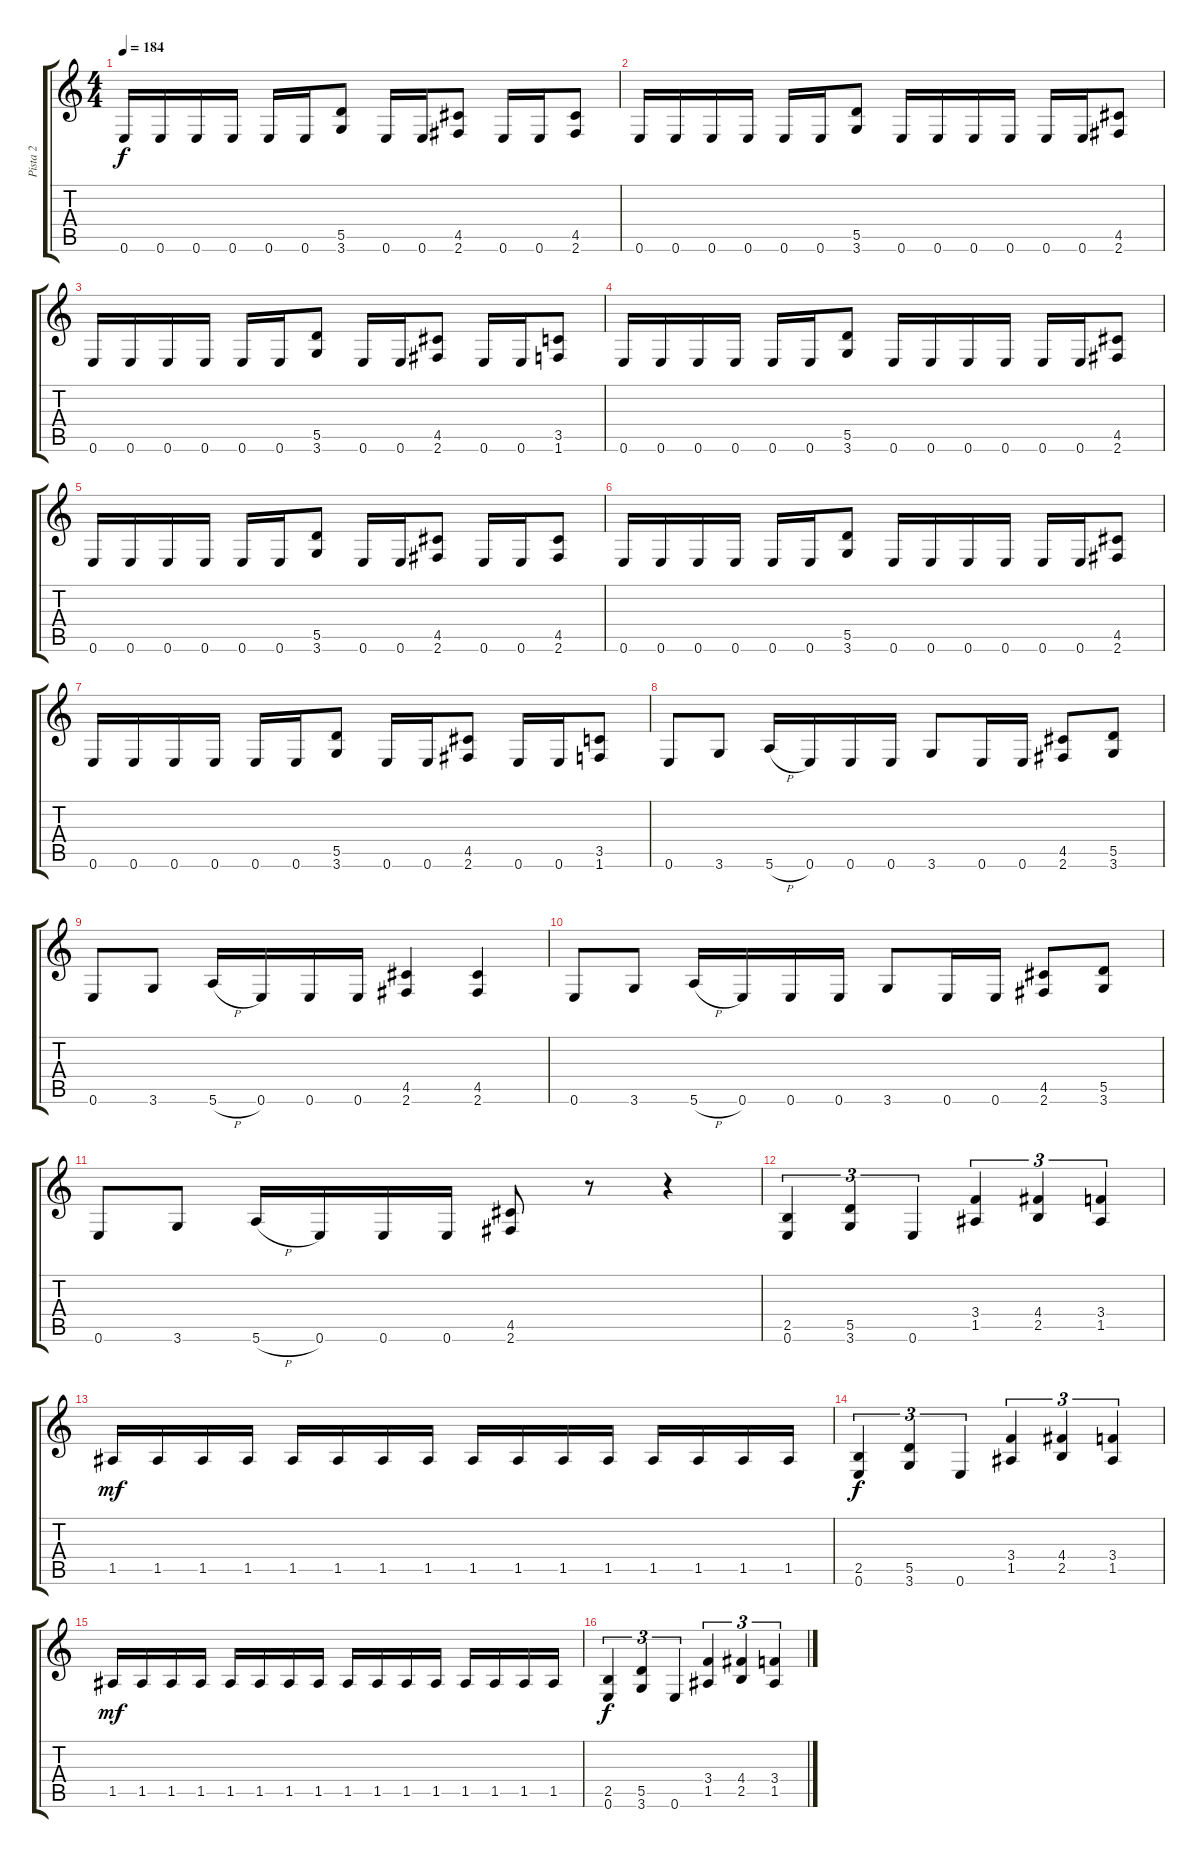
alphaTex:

\track ("Pista 2" "Pista 2") {instrument overdrivenguitar}
\staff {score tabs}
\tuning (E4 B3 G3 D3 A2 E2) {hide}
\ts (4 4)
\tempo 184
\clef g2
\ks c
0.6.16{dy f} 0.6.16 0.6.16 0.6.16 0.6.16 0.6.16 (5.5 3.6).8 0.6.16 0.6.16 (4.5 2.6).8 0.6.16 0.6.16 (4.5 2.6).8 |
0.6.16 0.6.16 0.6.16 0.6.16 0.6.16 0.6.16 (5.5 3.6).8 0.6.16 0.6.16 0.6.16 0.6.16 0.6.16 0.6.16 (4.5 2.6).8 |
0.6.16 0.6.16 0.6.16 0.6.16 0.6.16 0.6.16 (5.5 3.6).8 0.6.16 0.6.16 (4.5 2.6).8 0.6.16 0.6.16 (3.5 1.6).8 |
0.6.16 0.6.16 0.6.16 0.6.16 0.6.16 0.6.16 (5.5 3.6).8 0.6.16 0.6.16 0.6.16 0.6.16 0.6.16 0.6.16 (4.5 2.6).8 |
0.6.16 0.6.16 0.6.16 0.6.16 0.6.16 0.6.16 (5.5 3.6).8 0.6.16 0.6.16 (4.5 2.6).8 0.6.16 0.6.16 (4.5 2.6).8 |
0.6.16 0.6.16 0.6.16 0.6.16 0.6.16 0.6.16 (5.5 3.6).8 0.6.16 0.6.16 0.6.16 0.6.16 0.6.16 0.6.16 (4.5 2.6).8 |
0.6.16 0.6.16 0.6.16 0.6.16 0.6.16 0.6.16 (5.5 3.6).8 0.6.16 0.6.16 (4.5 2.6).8 0.6.16 0.6.16 (3.5 1.6).8 |
0.6.8 3.6.8 5.6{h}.16 0.6.16 0.6.16 0.6.16 3.6.8 0.6.16 0.6.16 (4.5 2.6).8 (5.5 3.6).8 |
0.6.8 3.6.8 5.6{h}.16 0.6.16 0.6.16 0.6.16 (4.5 2.6).4 (4.5 2.6).4 |
0.6.8 3.6.8 5.6{h}.16 0.6.16 0.6.16 0.6.16 3.6.8 0.6.16 0.6.16 (4.5 2.6).8 (5.5 3.6).8 |
0.6.8 3.6.8 5.6{h}.16 0.6.16 0.6.16 0.6.16 (4.5 2.6).8 r.8 r.4 |
(2.5 0.6).4{tu (3 2)} (5.5 3.6).4{tu (3 2)} 0.6.4{tu (3 2)} (3.4 1.5).4{tu (3 2)} (4.4 2.5).4{tu (3 2)} (3.4 1.5).4{tu (3 2)} |
1.5.16{dy mf} 1.5.16 1.5.16 1.5.16 1.5.16 1.5.16 1.5.16 1.5.16 1.5.16 1.5.16 1.5.16 1.5.16 1.5.16 1.5.16 1.5.16 1.5.16 |
(2.5 0.6).4{tu (3 2) dy f} (5.5 3.6).4{tu (3 2)} 0.6.4{tu (3 2)} (3.4 1.5).4{tu (3 2)} (4.4 2.5).4{tu (3 2)} (3.4 1.5).4{tu (3 2)} |
1.5.16{dy mf} 1.5.16 1.5.16 1.5.16 1.5.16 1.5.16 1.5.16 1.5.16 1.5.16 1.5.16 1.5.16 1.5.16 1.5.16 1.5.16 1.5.16 1.5.16 |
(2.5 0.6).4{tu (3 2) dy f} (5.5 3.6).4{tu (3 2)} 0.6.4{tu (3 2)} (3.4 1.5).4{tu (3 2)} (4.4 2.5).4{tu (3 2)} (3.4 1.5).4{tu (3 2)}
